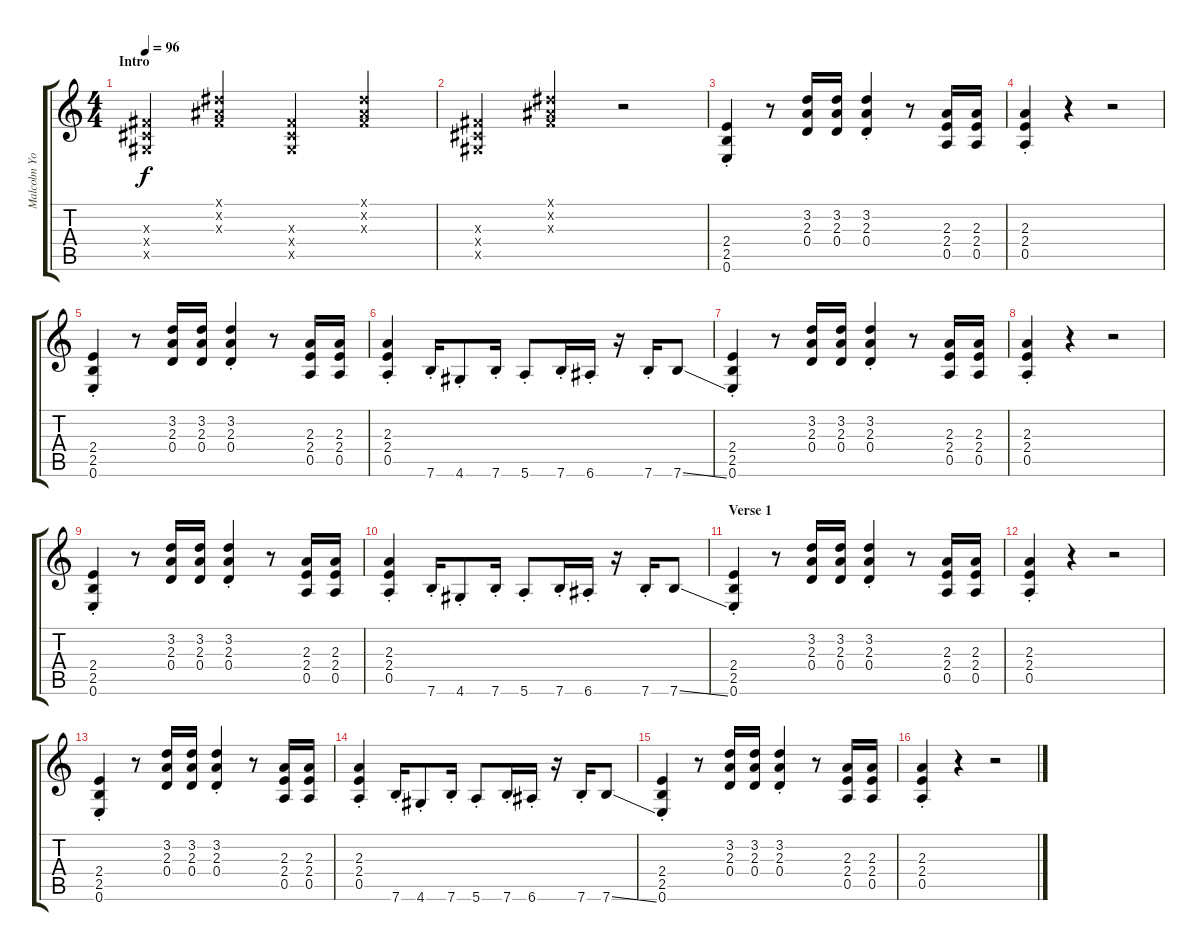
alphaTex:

\track ("Malcolm Young" "Malcolm Yo") {instrument distortionguitar}
\staff {score tabs}
\tuning (E4 B3 G3 D3 A2 E2) {hide}
\ts (4 4)
\section ("" "Intro")
\tempo 96
\clef g2
\ks c
(-1.3{x} -1.4{x} -1.5{x}).4{dy f instrument distortionguitar} (-1.1{x} -1.2{x} -1.3{x}).4 (-1.3{x} -1.4{x} -1.5{x}).4 (-1.1{x} -1.2{x} -1.3{x}).4 |
(-1.3{x} -1.4{x} -1.5{x}).4 (-1.1{x} -1.2{x} -1.3{x}).4 r.2 |
(2.4{st} 2.5{st} 0.6{st}).4 r.8 (3.2 2.3 0.4).16 (3.2 2.3 0.4).16 (3.2{st} 2.3{st} 0.4{st}).4 r.8 (2.3 2.4 0.5).16 (2.3 2.4 0.5).16 |
(2.3{st} 2.4{st} 0.5{st}).4 r.4 r.2 |
(2.4{st} 2.5{st} 0.6{st}).4 r.8 (3.2 2.3 0.4).16 (3.2 2.3 0.4).16 (3.2{st} 2.3{st} 0.4{st}).4 r.8 (2.3 2.4 0.5).16 (2.3 2.4 0.5).16 |
(2.3{st} 2.4{st} 0.5{st}).4 7.6{st}.16 4.6{st}.8 7.6{st}.16 5.6{st}.8 7.6{st}.16 6.6{st}.16 r.16 7.6{st}.16 7.6{ss}.8 |
(2.4{st} 2.5{st} 0.6{st}).4 r.8 (3.2 2.3 0.4).16 (3.2 2.3 0.4).16 (3.2{st} 2.3{st} 0.4{st}).4 r.8 (2.3 2.4 0.5).16 (2.3 2.4 0.5).16 |
(2.3{st} 2.4{st} 0.5{st}).4 r.4 r.2 |
(2.4{st} 2.5{st} 0.6{st}).4 r.8 (3.2 2.3 0.4).16 (3.2 2.3 0.4).16 (3.2{st} 2.3{st} 0.4{st}).4 r.8 (2.3 2.4 0.5).16 (2.3 2.4 0.5).16 |
(2.3{st} 2.4{st} 0.5{st}).4 7.6{st}.16 4.6{st}.8 7.6{st}.16 5.6{st}.8 7.6{st}.16 6.6{st}.16 r.16 7.6{st}.16 7.6{ss}.8 |
\section ("" "Verse 1")
(2.4{st} 2.5{st} 0.6{st}).4 r.8 (3.2 2.3 0.4).16 (3.2 2.3 0.4).16 (3.2{st} 2.3{st} 0.4{st}).4 r.8 (2.3 2.4 0.5).16 (2.3 2.4 0.5).16 |
(2.3{st} 2.4{st} 0.5{st}).4 r.4 r.2 |
(2.4{st} 2.5{st} 0.6{st}).4 r.8 (3.2 2.3 0.4).16 (3.2 2.3 0.4).16 (3.2{st} 2.3{st} 0.4{st}).4 r.8 (2.3 2.4 0.5).16 (2.3 2.4 0.5).16 |
(2.3{st} 2.4{st} 0.5{st}).4 7.6{st}.16 4.6{st}.8 7.6{st}.16 5.6{st}.8 7.6{st}.16 6.6{st}.16 r.16 7.6{st}.16 7.6{ss}.8 |
(2.4{st} 2.5{st} 0.6{st}).4 r.8 (3.2 2.3 0.4).16 (3.2 2.3 0.4).16 (3.2{st} 2.3{st} 0.4{st}).4 r.8 (2.3 2.4 0.5).16 (2.3 2.4 0.5).16 |
(2.3{st} 2.4{st} 0.5{st}).4 r.4 r.2
